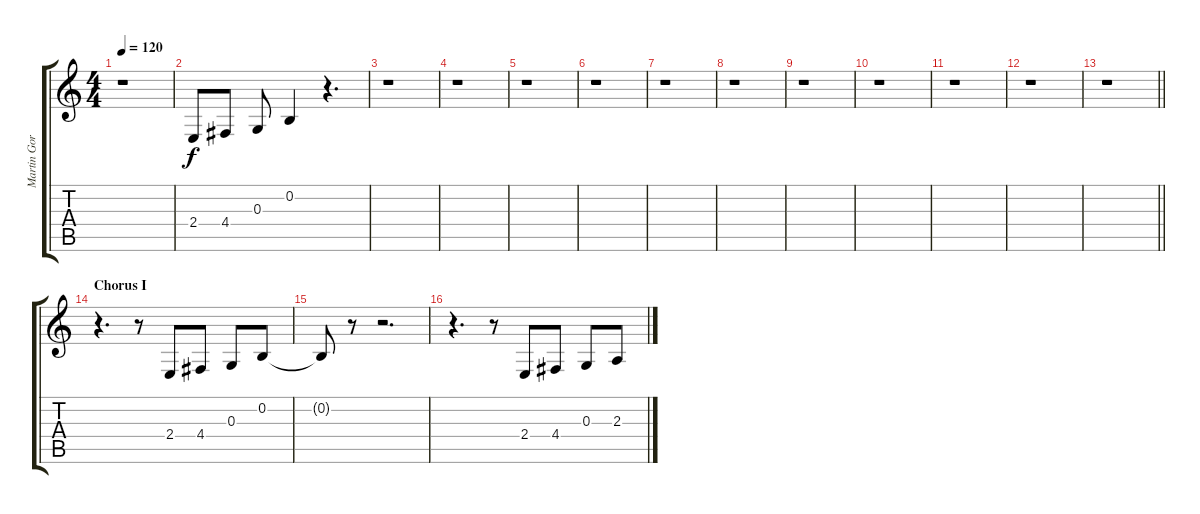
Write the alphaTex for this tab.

\track ("Martin Gore - Synth III" "Martin Gor") {instrument koto}
\staff {score tabs}
\tuning (E4 B3 G3 D3 A2 E2) {hide}
\ts (4 4)
\tempo 120
\clef g2
\ks c
r.1{dy f} |
2.4.8 4.4.8 0.3.8 0.2.4 r.4{d} |
r.1 |
r.1 |
r.1 |
r.1 |
r.1 |
r.1 |
r.1 |
r.1 |
r.1 |
r.1 |
\barLineRight lightlight
r.1 |
\section ("" "Chorus I")
r.4{d} r.8 2.4.8 4.4.8 0.3.8 0.2.8 |
0.2{t}.8 r.8 r.2{d} |
r.4{d} r.8 2.4.8 4.4.8 0.3.8 2.3.8
